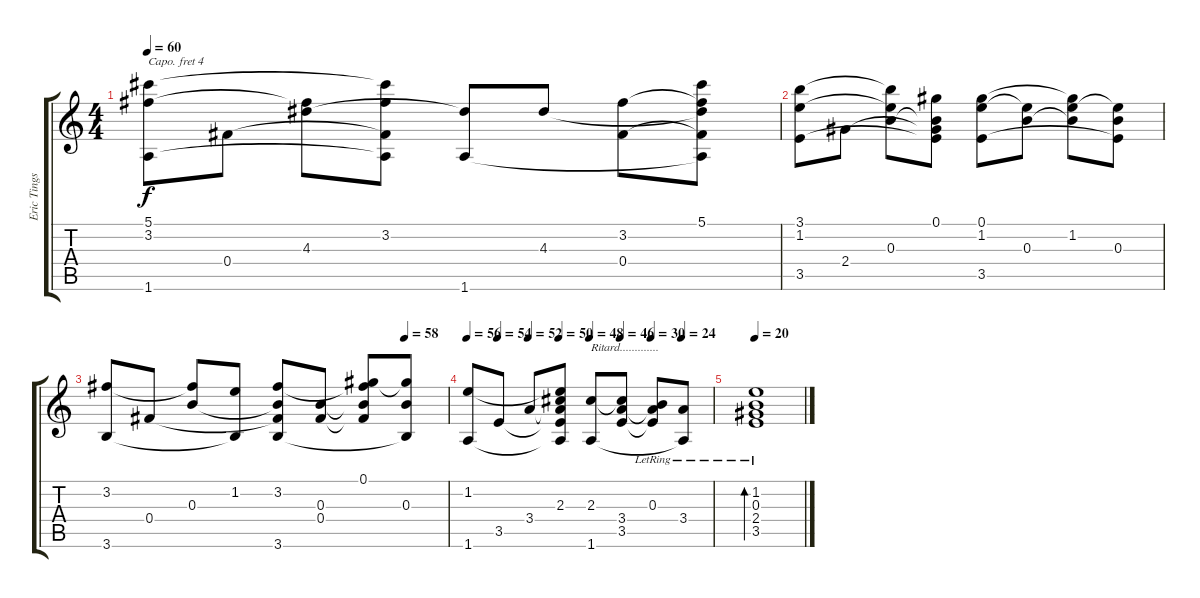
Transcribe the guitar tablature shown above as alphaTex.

\track ("Eric Tingstad" "Eric Tings") {instrument acousticguitarnylon}
\staff {score tabs}
\capo 4
\tuning (E4 B3 G3 D3 A2 E2) {hide}
\ts (4 4)
\tempo 60
\clef g2
\ks c
(5.1 3.2 1.6).8{dy f} 0.4.8 (3.2{t} 4.3).8 (5.1{t} 3.2 0.4{t} 1.6{t}).8 (4.3{t} 1.6).8 4.3.8 (3.2 0.4).8 (5.1 3.2{t} 4.3{t} 0.4{t} 1.6{t}).8 |
(3.1 1.2 3.5).8 2.4.8 (3.1{t} 1.2{t} 0.3).8 (0.1 0.3{t} 2.4{t} 3.5{t}).8 (0.1 1.2 3.5).8 (1.2{t} 0.3).8 (0.1{t} 1.2 0.3{t}).8 (1.2{t} 0.3 3.5{t}).8 |
\tempo (58 0.875)
(3.2 3.6).8 0.4.8 (3.2{t} 0.3).8 (1.2 3.6{t}).8 (3.2 0.3{t} 0.4{t} 3.6).8 (0.3 0.4).8 (0.1 3.2{t} 0.3{t} 0.4{t}).8 (0.1{t} 0.3 3.6{t}).8 |
\tempo 56
\tempo (54 0.125)
\tempo (52 0.25)
\tempo (50 0.375)
\tempo (48 0.5)
\tempo (46 0.625)
\tempo (30 0.75)
\tempo (24 0.875)
(1.2 1.6).8 3.5.8 3.4.8 (1.2{t} 2.3 3.4{t} 3.5{t} 1.6{t}).8 (2.3 1.6).8{txt "Ritard............."} (2.3{t} 3.4 3.5).8 (0.3{lr} 3.4{t} 3.5{t}).8 (3.4{lr} 1.6{t}).8 |
\tempo 20
(1.2{lr} 0.3{lr} 2.4{lr} 3.5{lr}).1{bd 120}
